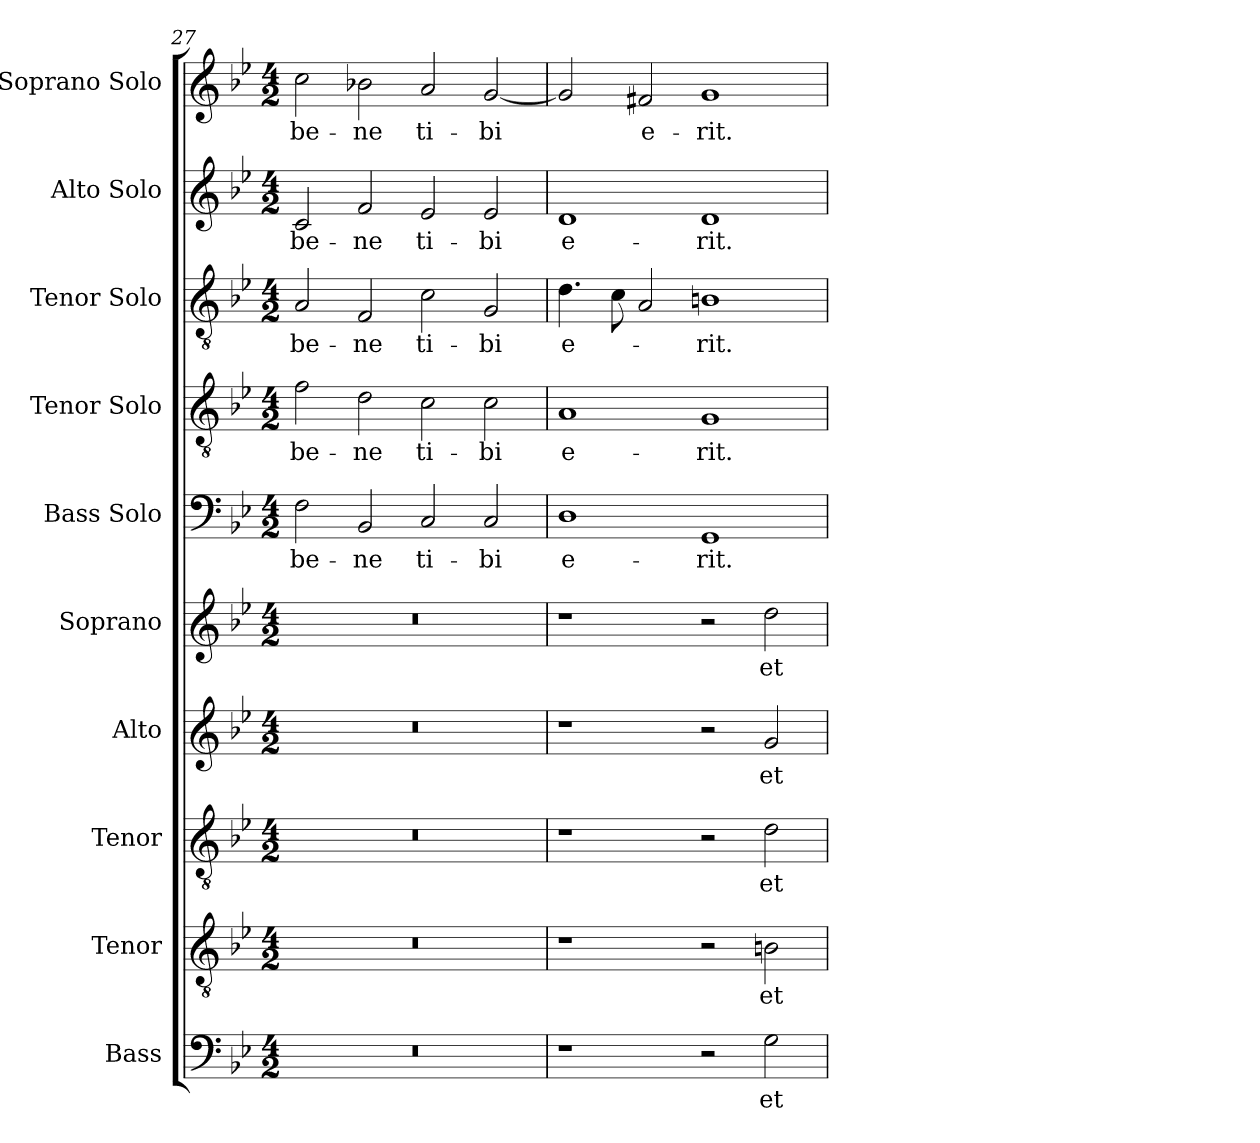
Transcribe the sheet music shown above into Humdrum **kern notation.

**kern	**text	**kern	**text	**kern	**text	**kern	**text	**kern	**text	**kern	**text	**kern	**text	**kern	**text	**kern	**text	**kern	**text
*part10	*part10	*part9	*part9	*part8	*part8	*part7	*part7	*part6	*part6	*part5	*part5	*part4	*part4	*part3	*part3	*part2	*part2	*part1	*part1
*staff10	*staff10	*staff9	*staff9	*staff8	*staff8	*staff7	*staff7	*staff6	*staff6	*staff5	*staff5	*staff4	*staff4	*staff3	*staff3	*staff2	*staff2	*staff1	*staff1
*I"Bass	*	*I"Tenor	*	*I"Tenor	*	*I"Alto	*	*I"Soprano	*	*I"Bass Solo	*	*I"Tenor Solo	*	*I"Tenor Solo	*	*I"Alto Solo	*	*I"Soprano Solo	*
*I'B.	*	*I'T.	*	*I'T.	*	*I'A.	*	*I'S.	*	*I'B.	*	*I'T.	*	*I'T.	*	*I'A.	*	*I'S.	*
*clefF4	*	*clefGv2	*	*clefGv2	*	*clefG2	*	*clefG2	*	*clefF4	*	*clefGv2	*	*clefGv2	*	*clefG2	*	*clefG2	*
*	*	*ITrd7c12	*	*ITrd7c12	*	*	*	*	*	*	*	*ITrd7c12	*	*ITrd7c12	*	*	*	*	*
*k[b-e-]	*	*k[b-e-]	*	*k[b-e-]	*	*k[b-e-]	*	*k[b-e-]	*	*k[b-e-]	*	*k[b-e-]	*	*k[b-e-]	*	*k[b-e-]	*	*k[b-e-]	*
*B-:	*	*B-:	*	*B-:	*	*B-:	*	*B-:	*	*B-:	*	*B-:	*	*B-:	*	*B-:	*	*B-:	*
*M4/2	*	*M4/2	*	*M4/2	*	*M4/2	*	*M4/2	*	*M4/2	*	*M4/2	*	*M4/2	*	*M4/2	*	*M4/2	*
=27	=27	=27	=27	=27	=27	=27	=27	=27	=27	=27	=27	=27	=27	=27	=27	=27	=27	=27	=27
!LO:N:vis=1	!	!LO:N:vis=1	!	!LO:N:vis=1	!	!LO:N:vis=1	!	!LO:N:vis=1	!	!	!	!	!	!	!	!	!	!	!
!	!	!	!	!	!	!	!	!	!	!	!LO:LY:b:color=#000000	!	!	!	!	!	!	!	!
!	!	!	!	!	!	!	!	!	!	!	!	!	!LO:LY:b:color=#000000	!	!	!	!	!	!
!	!	!	!	!	!	!	!	!	!	!	!	!	!	!	!LO:LY:b:color=#000000	!	!	!	!
!	!	!	!	!	!	!	!	!	!	!	!	!	!	!	!	!	!LO:LY:b:color=#000000	!	!
!	!	!	!	!	!	!	!	!	!	!	!	!	!	!	!	!	!	!	!LO:LY:b:color=#000000
0r	.	0r	.	0r	.	0r	.	0r	.	2Fi\	be-	2Fi\	be-	2AAi/	be-	2ci/	be-	2cci\	be-
!	!	!	!	!	!	!	!	!	!	!	!LO:LY:b:color=#000000	!	!	!	!	!	!	!	!
!	!	!	!	!	!	!	!	!	!	!	!	!	!LO:LY:b:color=#000000	!	!	!	!	!	!
!	!	!	!	!	!	!	!	!	!	!	!	!	!	!	!LO:LY:b:color=#000000	!	!	!	!
!	!	!	!	!	!	!	!	!	!	!	!	!	!	!	!	!	!LO:LY:b:color=#000000	!	!
!	!	!	!	!	!	!	!	!	!	!	!	!	!	!	!	!	!	!	!LO:LY:b:color=#000000
.	.	.	.	.	.	.	.	.	.	2BB-i/	-ne	2Di\	-ne	2FFi/	-ne	2fi/	-ne	2b-Xi\	-ne
!	!	!	!	!	!	!	!	!	!	!	!LO:LY:b:color=#000000	!	!	!	!	!	!	!	!
!	!	!	!	!	!	!	!	!	!	!	!	!	!LO:LY:b:color=#000000	!	!	!	!	!	!
!	!	!	!	!	!	!	!	!	!	!	!	!	!	!	!LO:LY:b:color=#000000	!	!	!	!
!	!	!	!	!	!	!	!	!	!	!	!	!	!	!	!	!	!LO:LY:b:color=#000000	!	!
!	!	!	!	!	!	!	!	!	!	!	!	!	!	!	!	!	!	!	!LO:LY:b:color=#000000
.	.	.	.	.	.	.	.	.	.	2Ci/	ti-	2Ci\	ti-	2Ci\	ti-	2e-i/	ti-	2ai/	ti-
!	!	!	!	!	!	!	!	!	!	!	!LO:LY:b:color=#000000	!	!	!	!	!	!	!	!
!	!	!	!	!	!	!	!	!	!	!	!	!	!LO:LY:b:color=#000000	!	!	!	!	!	!
!	!	!	!	!	!	!	!	!	!	!	!	!	!	!	!LO:LY:b:color=#000000	!	!	!	!
!	!	!	!	!	!	!	!	!	!	!	!	!	!	!	!	!	!LO:LY:b:color=#000000	!	!
!	!	!	!	!	!	!	!	!	!	!	!	!	!	!	!	!	!	!	!LO:LY:b:color=#000000
.	.	.	.	.	.	.	.	.	.	2Ci/	-bi	2Ci\	-bi	2GGi/	-bi	2e-i/	-bi	[2gi/	-bi
=28	=28	=28	=28	=28	=28	=28	=28	=28	=28	=28	=28	=28	=28	=28	=28	=28	=28	=28	=28
!	!	!	!	!	!	!	!	!	!	!	!LO:LY:b:color=#000000	!	!	!	!	!	!	!	!
!	!	!	!	!	!	!	!	!	!	!	!	!	!LO:LY:b:color=#000000	!	!	!	!	!	!
!	!	!	!	!	!	!	!	!	!	!	!	!	!	!	!LO:LY:b:color=#000000	!	!	!	!
!	!	!	!	!	!	!	!	!	!	!	!	!	!	!	!	!	!LO:LY:b:color=#000000	!	!
1r	.	1r	.	1r	.	1r	.	1r	.	1Di	e-	1AAi	e-	4.Di\	e-	1di	e-	2gi/]	.
.	.	.	.	.	.	.	.	.	.	.	.	.	.	8Ci\	.	.	.	.	.
!	!	!	!	!	!	!	!	!	!	!	!	!	!	!	!	!	!	!	!LO:LY:b:color=#000000
.	.	.	.	.	.	.	.	.	.	.	.	.	.	2AAi/	.	.	.	2f#Xi/	e-
!	!	!	!	!	!	!	!	!	!	!	!LO:LY:b:color=#000000	!	!	!	!	!	!	!	!
!	!	!	!	!	!	!	!	!	!	!	!	!	!LO:LY:b:color=#000000	!	!	!	!	!	!
!	!	!	!	!	!	!	!	!	!	!	!	!	!	!	!LO:LY:b:color=#000000	!	!	!	!
!	!	!	!	!	!	!	!	!	!	!	!	!	!	!	!	!	!LO:LY:b:color=#000000	!	!
!	!	!	!	!	!	!	!	!	!	!	!	!	!	!	!	!	!	!	!LO:LY:b:color=#000000
2r	.	2r	.	2r	.	2r	.	2r	.	1GGi	-rit.	1GGi	-rit.	1BBni	-rit.	1di	-rit.	1gi	-rit.
!	!LO:LY:b:color=#000000	!	!	!	!	!	!	!	!	!	!	!	!	!	!	!	!	!	!
!	!	!	!LO:LY:b:color=#000000	!	!	!	!	!	!	!	!	!	!	!	!	!	!	!	!
!	!	!	!	!	!LO:LY:b:color=#000000	!	!	!	!	!	!	!	!	!	!	!	!	!	!
!	!	!	!	!	!	!	!LO:LY:b:color=#000000	!	!	!	!	!	!	!	!	!	!	!	!
!	!	!	!	!	!	!	!	!	!LO:LY:b:color=#000000	!	!	!	!	!	!	!	!	!	!
2Gi\	et	2BBni\	et	2Di\	et	2gi/	et	2ddi\	et	.	.	.	.	.	.	.	.	.	.
=	=	=	=	=	=	=	=	=	=	=	=	=	=	=	=	=	=	=	=
*-	*-	*-	*-	*-	*-	*-	*-	*-	*-	*-	*-	*-	*-	*-	*-	*-	*-	*-	*-
